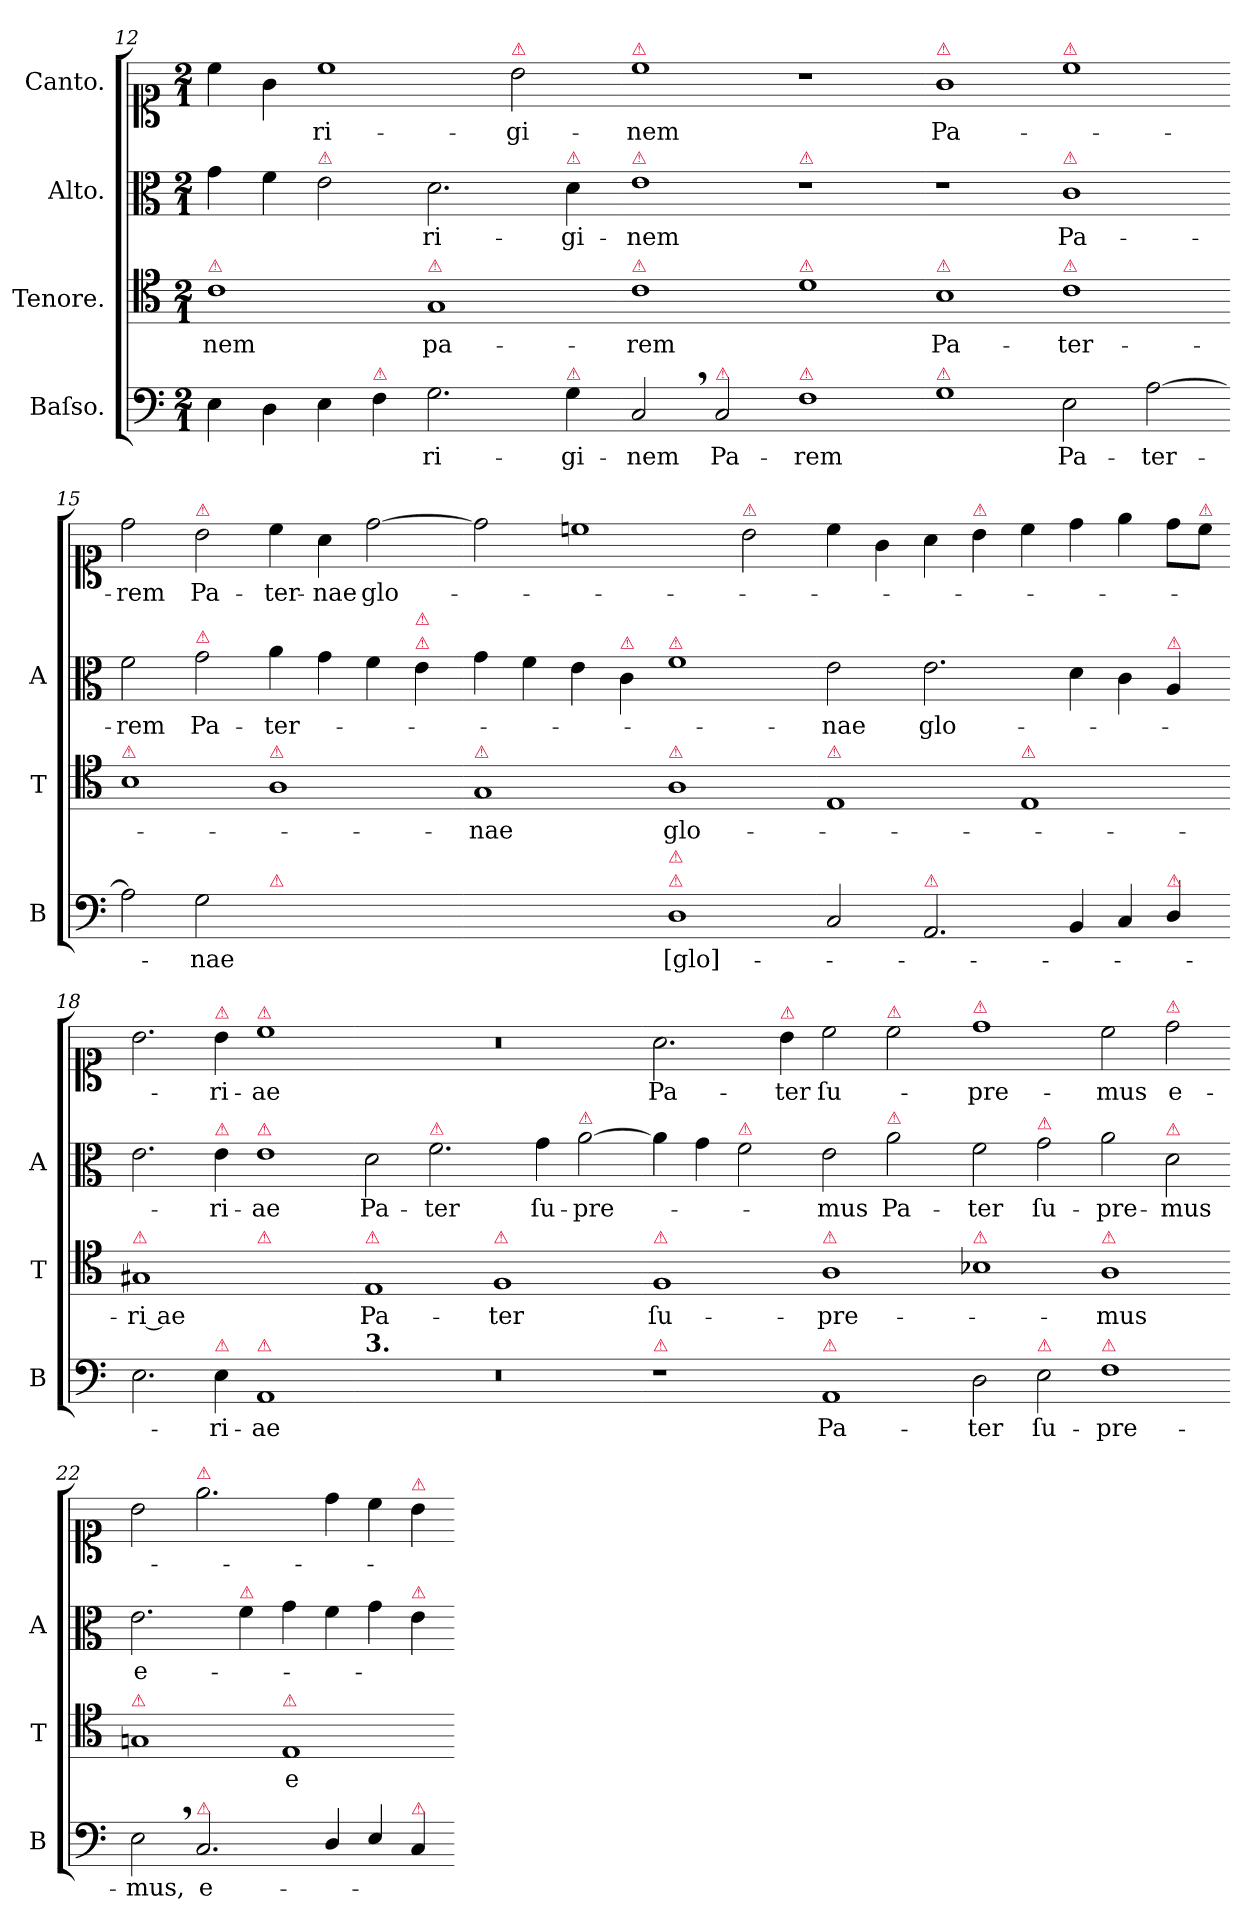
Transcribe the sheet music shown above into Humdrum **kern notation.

**kern	**text	**kern	**text	**kern	**text	**kern	**text
*part4	*part4	*part3	*part3	*part2	*part2	*part1	*part1
*staff4	*staff4	*staff3	*staff3	*staff2	*staff2	*staff1	*staff1
*I"Baſso.	*	*I"Tenore.	*	*I"Alto.	*	*I"Canto.	*
*I'B	*	*I'T	*	*I'A	*	*	*
*clefF4	*	*clefC4	*	*clefC3	*	*clefC1	*
*k[]	*	*k[]	*	*k[]	*	*k[]	*
*M2/1	*	*M2/1	*	*M2/1	*	*M2/1	*
=12	=12	=12	=12	=12	=12	=12	=12
!	!	!LO:TX:a:color=crimson:t=⚠	!	!	!	!	!
4E\	.	1c	-nem	4g\	.	4cc\	.
4D\	.	.	.	4f\	.	4g\	.
!	!	!	!	!LO:TX:a:color=crimson:t=⚠	!	!	!
4E\	.	.	.	2e\	.	1cc	-ri-
!LO:TX:a:color=crimson:t=⚠	!	!	!	!	!	!	!
4F\	.	.	.	.	.	.	.
!	!	!LO:TX:a:color=crimson:t=⚠	!	!	!	!	!
2.G\	-ri-	1G	pa-	2.d\	-ri-	.	.
!	!	!	!	!	!	!LO:TX:a:color=crimson:t=⚠	!
.	.	.	.	.	.	2b\	-gi-
!	!	!	!	!LO:TX:a:color=crimson:t=⚠	!	!	!
!LO:TX:a:color=crimson:t=⚠	!	!	!	!	!	!	!
4G\	-gi-	.	.	4d\	-gi-	.	.
=13-	=13-	=13-	=13-	=13-	=13-	=13-	=13-
!	!	!	!	!	!	!LO:TX:a:color=crimson:t=⚠	!
!	!	!	!	!LO:TX:a:color=crimson:t=⚠	!	!	!
!	!	!LO:TX:a:color=crimson:t=⚠	!	!	!	!	!
2C,/	-nem	1c	-rem	1e	-nem	1cc	-nem
!LO:TX:a:color=crimson:t=⚠	!	!	!	!	!	!	!
2C/	Pa-	.	.	.	.	.	.
!	!	!	!	!LO:TX:a:color=crimson:t=⚠	!	!	!
!	!	!LO:TX:a:color=crimson:t=⚠	!	!	!	!	!
!LO:TX:a:color=crimson:t=⚠	!	!	!	!	!	!	!
1F	-rem	1d	.	1r	.	1r	.
=14-	=14-	=14-	=14-	=14-	=14-	=14-	=14-
!	!	!	!	!	!	!LO:TX:a:color=crimson:t=⚠	!
!	!	!LO:TX:a:color=crimson:t=⚠	!	!	!	!	!
!LO:TX:a:color=crimson:t=⚠	!	!	!	!	!	!	!
1G	.	1B	Pa-	1r	.	1g	Pa-
!	!	!	!	!	!	!LO:TX:a:color=crimson:t=⚠	!
!	!	!	!	!LO:TX:a:color=crimson:t=⚠	!	!	!
!	!	!LO:TX:a:color=crimson:t=⚠	!	!	!	!	!
2E\	Pa-	1c	-ter-	1c	Pa-	1cc	.
[2A\	-ter-	.	.	.	.	.	.
=15-	=15-	=15-	=15-	=15-	=15-	=15-	=15-
!	!	!LO:TX:a:color=crimson:t=⚠	!	!	!	!	!
2A\]	.	1B	.	2f\	-rem	2dd\	-rem
!	!	!	!	!	!	!LO:TX:a:color=crimson:t=⚠	!
!	!	!	!	!LO:TX:a:color=crimson:t=⚠	!	!	!
2G\	-nae	.	.	2g\	Pa-	2b\	Pa-
!	!	!LO:TX:a:color=crimson:t=⚠	!	!	!	!	!
!LO:TX:a:color=crimson:t=⚠	!	!	!	!	!	!	!
1ryy	.	1A	.	4a\	-ter-	4cc\	-ter-
.	.	.	.	4g\	.	4a\	-nae
.	.	.	.	4f\	.	[2dd\	glo-
!	!	!	!	!LO:TX:a:color=crimson:t=⚠	!	!	!
!	!	!	!	!LO:TX:a:color=crimson:t=⚠	!	!	!
.	.	.	.	4e\	.	.	.
=16-	=16-	=16-	=16-	=16-	=16-	=16-	=16-
!	!	!LO:TX:a:color=crimson:t=⚠	!	!	!	!	!
1ryy	.	1G	-nae	4g\	.	2dd\]	.
.	.	.	.	4f\	.	.	.
.	.	.	.	4e\	.	1ccn	.
!	!	!	!	!LO:TX:a:color=crimson:t=⚠	!	!	!
.	.	.	.	4c\	.	.	.
!	!	!	!	!LO:TX:a:color=crimson:t=⚠	!	!	!
!	!	!LO:TX:a:color=crimson:t=⚠	!	!	!	!	!
!LO:TX:a:color=crimson:t=⚠	!	!	!	!	!	!	!
!LO:TX:a:color=crimson:t=⚠	!	!	!	!	!	!	!
1D	[glo]-	1A	glo-	1f	.	.	.
!	!	!	!	!	!	!LO:TX:a:color=crimson:t=⚠	!
.	.	.	.	.	.	2b\	.
=17-	=17-	=17-	=17-	=17-	=17-	=17-	=17-
!	!	!LO:TX:a:color=crimson:t=⚠	!	!	!	!	!
2C/	.	1E	.	2e\	-nae	4cc\	.
.	.	.	.	.	.	4g\	.
!LO:TX:a:color=crimson:t=⚠	!	!	!	!	!	!	!
2.AA/	.	.	.	2.e\	glo-	4a\	.
!	!	!	!	!	!	!LO:TX:a:color=crimson:t=⚠	!
.	.	.	.	.	.	4b\	.
!	!	!LO:TX:a:color=crimson:t=⚠	!	!	!	!	!
.	.	1E	.	.	.	4cc\	.
4BB/	.	.	.	4d\	.	4dd\	.
4C/	.	.	.	4c\	.	4ee\	.
!	!	!	!	!LO:TX:a:color=crimson:t=⚠	!	!	!
!LO:TX:a:color=crimson:t=⚠	!	!	!	!	!	!	!
4D/	.	.	.	4A/	.	8dd\L	.
!	!	!	!	!	!	!LO:TX:a:color=crimson:t=⚠	!
.	.	.	.	.	.	8cc\J	.
=18-	=18-	=18-	=18-	=18-	=18-	=18-	=18-
!	!	!LO:TX:a:color=crimson:t=⚠	!	!	!	!	!
2.E\	.	1G#X	-ri ae	2.e\	.	2.b\	.
!	!	!	!	!	!	!LO:TX:a:color=crimson:t=⚠	!
!	!	!	!	!LO:TX:a:color=crimson:t=⚠	!	!	!
!LO:TX:a:color=crimson:t=⚠	!	!	!	!	!	!	!
4E\	-ri-	.	.	4e\	-ri-	4b\	-ri-
!	!	!	!	!	!	!LO:TX:a:color=crimson:t=⚠	!
!	!	!	!	!LO:TX:a:color=crimson:t=⚠	!	!	!
!	!	!LO:TX:a:color=crimson:t=⚠	!	!	!	!	!
!LO:TX:a:color=crimson:t=⚠	!	!	!	!	!	!	!
1AA	-ae	1ryy	.	1e	-ae	1cc	-ae
=19-	=19-	=19-	=19-	=19-	=19-	=19-	=19-
!	!	!LO:TX:a:color=crimson:t=⚠	!	!	!	!	!
!LO:TX:a:B:t=3.	!	!	!	!	!	!	!
0r	.	1E	Pa-	2d\	Pa-	0r	.
!	!	!	!	!LO:TX:a:color=crimson:t=⚠	!	!	!
.	.	.	.	2.f\	-ter	.	.
!	!	!LO:TX:a:color=crimson:t=⚠	!	!	!	!	!
.	.	1F	-ter	.	.	.	.
.	.	.	.	4g\	ſu-	.	.
!	!	!	!	!LO:TX:a:color=crimson:t=⚠	!	!	!
.	.	.	.	[2a\	-pre-	.	.
=20-	=20-	=20-	=20-	=20-	=20-	=20-	=20-
!	!	!LO:TX:a:color=crimson:t=⚠	!	!	!	!	!
!LO:TX:a:color=crimson:t=⚠	!	!	!	!	!	!	!
1r	.	1F	ſu-	4a\]	.	2.a\	Pa-
.	.	.	.	4g\	.	.	.
!	!	!	!	!LO:TX:a:color=crimson:t=⚠	!	!	!
.	.	.	.	2f\	.	.	.
!	!	!	!	!	!	!LO:TX:a:color=crimson:t=⚠	!
.	.	.	.	.	.	4b\	-ter
!	!	!LO:TX:a:color=crimson:t=⚠	!	!	!	!	!
!LO:TX:a:color=crimson:t=⚠	!	!	!	!	!	!	!
1AA	Pa-	1A	-pre-	2e\	-mus	2cc\	ſu-
!	!	!	!	!	!	!LO:TX:a:color=crimson:t=⚠	!
!	!	!	!	!LO:TX:a:color=crimson:t=⚠	!	!	!
.	.	.	.	2a\	Pa-	2cc\	.
=21-	=21-	=21-	=21-	=21-	=21-	=21-	=21-
!	!	!	!	!	!	!LO:TX:a:color=crimson:t=⚠	!
!	!	!LO:TX:a:color=crimson:t=⚠	!	!	!	!	!
2D\	-ter	1B-X	.	2f\	-ter	1dd	-pre-
!	!	!	!	!LO:TX:a:color=crimson:t=⚠	!	!	!
!LO:TX:a:color=crimson:t=⚠	!	!	!	!	!	!	!
2E\	ſu-	.	.	2g\	ſu-	.	.
!	!	!LO:TX:a:color=crimson:t=⚠	!	!	!	!	!
!LO:TX:a:color=crimson:t=⚠	!	!	!	!	!	!	!
1F	-pre-	1A	-mus	2a\	-pre-	2cc\	-mus
!	!	!	!	!	!	!LO:TX:a:color=crimson:t=⚠	!
!	!	!	!	!LO:TX:a:color=crimson:t=⚠	!	!	!
.	.	.	.	2d\	-mus	2dd\	e-
=22-	=22-	=22-	=22-	=22-	=22-	=22-	=22-
!	!	!LO:TX:a:color=crimson:t=⚠	!	!	!	!	!
2E,\	-mus,	1Gn	.	2.e\	e-	2b\	.
!	!	!	!	!	!	!LO:TX:a:color=crimson:t=⚠	!
!LO:TX:a:color=crimson:t=⚠	!	!	!	!	!	!	!
2.C/	e-	.	.	.	.	2.ee\	.
!	!	!	!	!LO:TX:a:color=crimson:t=⚠	!	!	!
.	.	.	.	4f\	.	.	.
!	!	!LO:TX:a:color=crimson:t=⚠	!	!	!	!	!
.	.	1E	e-	4g\	.	.	.
4D/	.	.	.	4f\	.	4dd\	.
4E/	.	.	.	4g\	.	4cc\	.
!	!	!	!	!	!	!LO:TX:a:color=crimson:t=⚠	!
!	!	!	!	!LO:TX:a:color=crimson:t=⚠	!	!	!
!LO:TX:a:color=crimson:t=⚠	!	!	!	!	!	!	!
4C/	.	.	.	4e\	.	4b\	.
=-	=-	=-	=-	=-	=-	=-	=-
*-	*-	*-	*-	*-	*-	*-	*-
